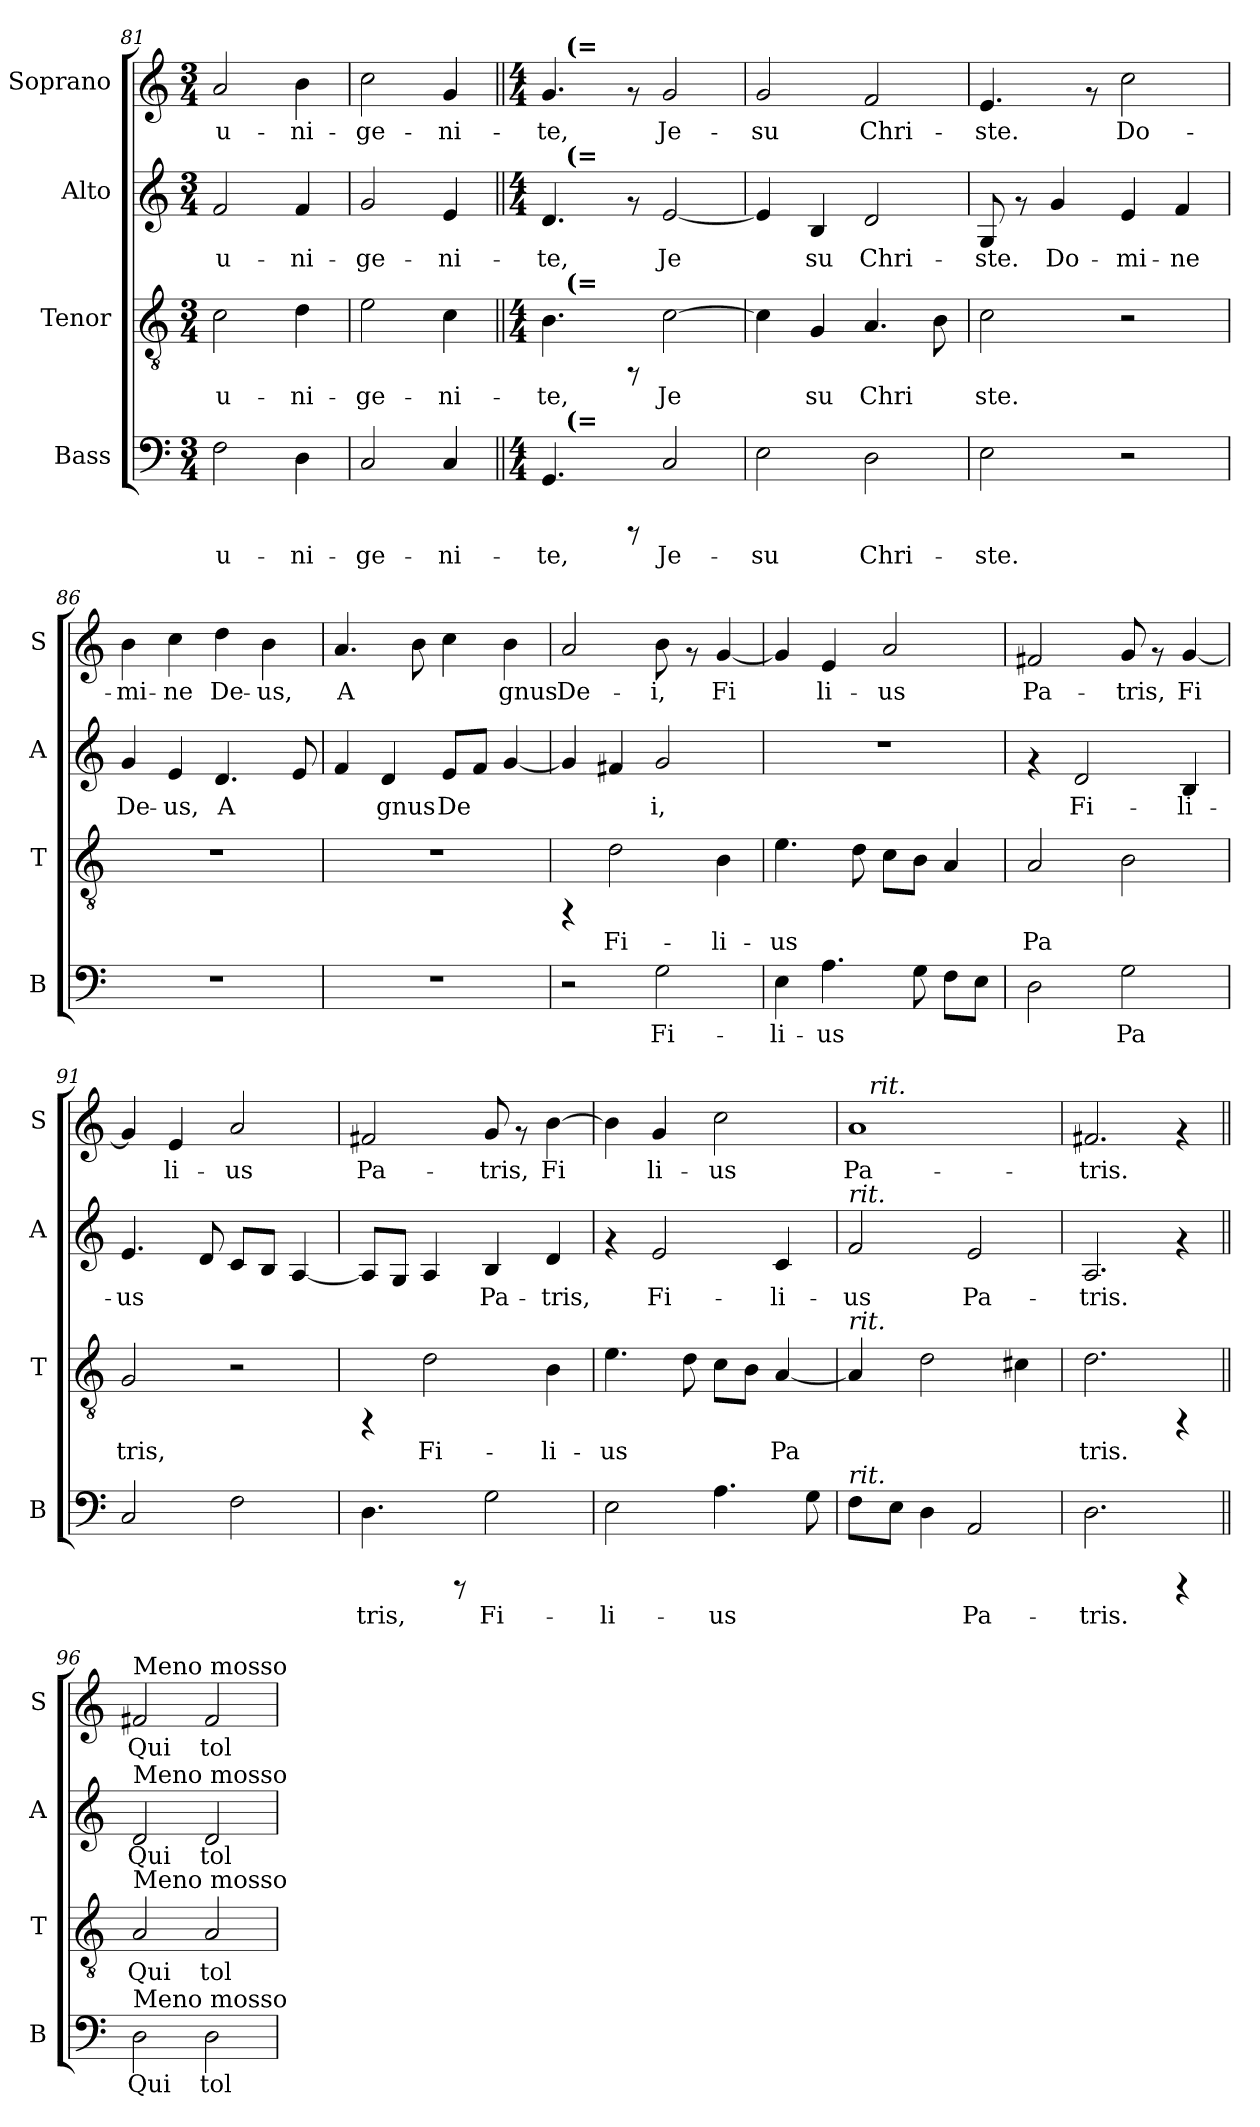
**kern	**text	**kern	**text	**kern	**text	**kern	**text
*part4	*part4	*part3	*part3	*part2	*part2	*part1	*part1
*staff4	*staff4	*staff3	*staff3	*staff2	*staff2	*staff1	*staff1
*I"Bass	*	*I"Tenor	*	*I"Alto	*	*I"Soprano	*
*I'B	*	*I'T	*	*I'A	*	*I'S	*
*clefF4	*	*clefGv2	*	*clefG2	*	*clefG2	*
*k[]	*	*k[]	*	*k[]	*	*k[]	*
*C:	*	*C:	*	*C:	*	*C:	*
*M3/4	*	*M3/4	*	*M3/4	*	*M3/4	*
=81	=81	=81	=81	=81	=81	=81	=81
!	!LO:LY:b:cj	!	!LO:LY:b:cj	!	!LO:LY:b:cj	!	!LO:LY:b:cj
2F\	u-	2c\	u-	2f/	u-	2a/	u-
!	!LO:LY:b:cj	!	!LO:LY:b:cj	!	!LO:LY:b:cj	!	!LO:LY:b:cj
4D\	-ni-	4d\	-ni-	4f/	-ni-	4b\	-ni-
=82	=82	=82	=82	=82	=82	=82	=82
!	!LO:LY:b:cj	!	!LO:LY:b:cj	!	!LO:LY:b:cj	!	!LO:LY:b:cj
2C/	-ge-	2e\	-ge-	2g/	-ge-	2cc\	-ge-
!	!LO:LY:b:cj	!	!LO:LY:b:cj	!	!LO:LY:b:cj	!	!LO:LY:b:cj
4C/	-ni-	4c\	-ni-	4e/	-ni-	4g/	-ni-
!!LO:LB:g=z
=83||	=83||	=83||	=83||	=83||	=83||	=83||	=83||
*M4/4	*	*M4/4	*	*M4/4	*	*M4/4	*
!	!LO:LY:b:cj	!	!LO:LY:b:cj	!	!LO:LY:b:cj	!	!LO:LY:b:cj
*^	*	*^	*	*^	*	*^	*
4.GG/	16ryy	-te,	4.B\	16ryy	-te,	4.d/	16ryy	-te,	4.g/	16ryy	-te,
!	!	!	!	!	!	!	!	!	!	!LO:TX:a:B:t=(=	!
!	!	!	!	!	!	!	!LO:TX:a:B:t=(=	!	!	!	!
!	!	!	!	!LO:TX:a:B:t=(=	!	!	!	!	!	!	!
!	!LO:TX:a:B:t=(=	!	!	!	!	!	!	!	!	!	!
.	2...ryy	.	.	2...ryy	.	.	2...ryy	.	.	2...ryy	.
8rCCC	.	.	8rFF	.	.	8rf	.	.	8rf	.	.
!	!	!LO:LY:b:cj	!	!	!LO:LY:b:cj	!	!	!LO:LY:b:cj	!	!	!LO:LY:b:cj
2C/	.	Je-	[>2c\	.	Je-	[<2e/	.	Je-	2g/	.	Je-
=84	=84	=84	=84	=84	=84	=84	=84	=84	=84	=84	=84
!	!	!LO:LY:b:cj	!	!	!LO:LY:b:cj	!	!	!LO:LY:b:cj	!	!	!LO:LY:b:cj
*v	*v	*	*	*	*	*v	*v	*	*v	*v	*
*	*	*v	*v	*	*	*	*	*
2E\	-su	4c\]	--	4e/]	--	2g/	-su
!	!	!	!LO:LY:b:cj	!	!LO:LY:b:cj	!	!
.	.	4G/	-su	4B/	-su	.	.
!	!LO:LY:b:cj	!	!LO:LY:b:cj	!	!LO:LY:b:cj	!	!LO:LY:b:cj
2D\	Chri-	4.A/	Chri-	2d/	Chri-	2f/	Chri-
!	!	!	!LO:LY:b:cj	!	!	!	!
.	.	8B\	--	.	.	.	.
=85	=85	=85	=85	=85	=85	=85	=85
!	!LO:LY:b:cj	!	!LO:LY:b:cj	!	!LO:LY:b:cj	!	!LO:LY:b:cj
2E\	-ste.	2c\	-ste.	8G/	-ste.	4.e/	-ste.
.	.	.	.	8rf	.	.	.
!	!	!	!	!	!LO:LY:b:cj	!	!
.	.	.	.	4g/	Do-	.	.
.	.	.	.	.	.	8rf	.
!	!	!	!	!	!LO:LY:b:cj	!	!LO:LY:b:cj
2r	.	2r	.	4e/	-mi-	2cc\	Do-
!	!	!	!	!	!LO:LY:b:cj	!	!
.	.	.	.	4f/	-ne	.	.
=86	=86	=86	=86	=86	=86	=86	=86
!	!	!	!	!	!LO:LY:b:cj	!	!LO:LY:b:cj
1r	.	1r	.	4g/	De-	4b\	-mi-
!	!	!	!	!	!LO:LY:b:cj	!	!LO:LY:b:cj
.	.	.	.	4e/	-us,	4cc\	-ne
!	!	!	!	!	!LO:LY:b:cj	!	!LO:LY:b:cj
.	.	.	.	4.d/	A-	4dd\	De-
!	!	!	!	!	!	!	!LO:LY:b:cj
.	.	.	.	.	.	4b\	-us,
!	!	!	!	!	!LO:LY:b:cj	!	!
.	.	.	.	8e/	--	.	.
=87	=87	=87	=87	=87	=87	=87	=87
!	!	!	!	!	!LO:LY:b:cj	!	!LO:LY:b:cj
1r	.	1r	.	4f/	--	4.a/	A-
!	!	!	!	!	!LO:LY:b:cj	!	!
.	.	.	.	4d/	-gnus	.	.
!	!	!	!	!	!	!	!LO:LY:b:cj
.	.	.	.	.	.	8b\	--
!	!	!	!	!	!LO:LY:b:cj	!	!LO:LY:b:cj
.	.	.	.	8e/L	De-	4cc\	--
!	!	!	!	!	!LO:LY:b:cj	!	!
.	.	.	.	8f/J	--	.	.
!	!	!	!	!	!LO:LY:b:cj	!	!LO:LY:b:cj
.	.	.	.	[>4g/	--	4b\	-gnus
!!LO:PB:g=z
=88	=88	=88	=88	=88	=88	=88	=88
!	!	!	!	!	!LO:LY:b:cj	!	!LO:LY:b:cj
2r	.	4rFF	.	4g/]	--	2a/	De-
!	!	!	!LO:LY:b:cj	!	!LO:LY:b:cj	!	!
.	.	2d\	Fi-	4f#X/	--	.	.
!	!LO:LY:b:cj	!	!	!	!LO:LY:b:cj	!	!LO:LY:b:cj
2G\	Fi-	.	.	2g/	-i,	8b\	-i,
.	.	.	.	.	.	8rf	.
!	!	!	!LO:LY:b:cj	!	!	!	!LO:LY:b:cj
.	.	4B\	-li-	.	.	[<4g/	Fi-
=89	=89	=89	=89	=89	=89	=89	=89
!	!LO:LY:b:cj	!	!LO:LY:b:cj	!	!	!	!LO:LY:b:cj
4E\	-li-	4.e\	-us	1r	.	4g/]	--
!	!LO:LY:b:cj	!	!	!	!	!	!LO:LY:b:cj
4.A\	-us	.	.	.	.	4e/	-li-
!	!	!	!LO:LY:b:cj	!	!	!	!
.	.	8d\	.	.	.	.	.
!	!	!	!LO:LY:b:cj	!	!	!	!LO:LY:b:cj
.	.	8c\L	.	.	.	2a/	-us
!	!LO:LY:b:cj	!	!LO:LY:b:cj	!	!	!	!
8G\	.	8B\J	.	.	.	.	.
!	!LO:LY:b:cj	!	!LO:LY:b:cj	!	!	!	!
8F\L	.	4A/	.	.	.	.	.
!	!LO:LY:b:cj	!	!	!	!	!	!
8E\J	.	.	.	.	.	.	.
=90	=90	=90	=90	=90	=90	=90	=90
!	!LO:LY:b:cj	!	!LO:LY:b:cj	!	!	!	!LO:LY:b:cj
2D\	.	2A/	Pa-	4rf	.	2f#X/	Pa-
!	!	!	!	!	!LO:LY:b:cj	!	!
.	.	.	.	2d/	Fi-	.	.
!	!LO:LY:b:cj	!	!LO:LY:b:cj	!	!	!	!LO:LY:b:cj
2G\	Pa-	2B\	--	.	.	8g/	-tris,
.	.	.	.	.	.	8rf	.
!	!	!	!	!	!LO:LY:b:cj	!	!LO:LY:b:cj
.	.	.	.	4B/	-li-	[<4g/	Fi-
=91	=91	=91	=91	=91	=91	=91	=91
!	!LO:LY:b:cj	!	!LO:LY:b:cj	!	!LO:LY:b:cj	!	!LO:LY:b:cj
2C/	--	2G/	-tris,	4.e/	-us	4g/]	--
!	!	!	!	!	!	!	!LO:LY:b:cj
.	.	.	.	.	.	4e/	-li-
!	!	!	!	!	!LO:LY:b:cj	!	!
.	.	.	.	8d/	.	.	.
!	!LO:LY:b:cj	!	!	!	!LO:LY:b:cj	!	!LO:LY:b:cj
2F\	--	2r	.	8c/L	.	2a/	-us
!	!	!	!	!	!LO:LY:b:cj	!	!
.	.	.	.	8B/J	.	.	.
!	!	!	!	!	!LO:LY:b:cj	!	!
.	.	.	.	[<4A/	.	.	.
=92	=92	=92	=92	=92	=92	=92	=92
!	!LO:LY:b:cj	!	!	!	!LO:LY:b:cj	!	!LO:LY:b:cj
4.D\	-tris,	4rFF	.	8A/L]	.	2f#X/	Pa-
!	!	!	!	!	!LO:LY:b:cj	!	!
.	.	.	.	8G/J	.	.	.
!	!	!	!LO:LY:b:cj	!	!LO:LY:b:cj	!	!
.	.	2d\	Fi-	4A/	.	.	.
8rCCC	.	.	.	.	.	.	.
!	!LO:LY:b:cj	!	!	!	!LO:LY:b:cj	!	!LO:LY:b:cj
2G\	Fi-	.	.	4B/	Pa-	8g/	-tris,
.	.	.	.	.	.	8rf	.
!	!	!	!LO:LY:b:cj	!	!LO:LY:b:cj	!	!LO:LY:b:cj
.	.	4B\	-li-	4d/	-tris,	[<4b\	Fi-
!!LO:LB:g=z
=93	=93	=93	=93	=93	=93	=93	=93
!	!LO:LY:b:cj	!	!LO:LY:b:cj	!	!	!	!LO:LY:b:cj
2E\	-li-	4.e\	-us	4rf	.	4b\]	--
!	!	!	!	!	!LO:LY:b:cj	!	!LO:LY:b:cj
.	.	.	.	2e/	Fi-	4g/	-li-
!	!	!	!LO:LY:b:cj	!	!	!	!
.	.	8d\	.	.	.	.	.
!	!LO:LY:b:cj	!	!LO:LY:b:cj	!	!	!	!LO:LY:b:cj
4.A\	-us-	8c\L	.	.	.	2cc\	-us
!	!	!	!LO:LY:b:cj	!	!	!	!
.	.	8B\J	.	.	.	.	.
!	!	!	!LO:LY:b:cj	!	!LO:LY:b:cj	!	!
.	.	[<4A/	Pa-	4c/	-li-	.	.
!	!LO:LY:b:cj	!	!	!	!	!	!
8G\	--	.	.	.	.	.	.
=94	=94	=94	=94	=94	=94	=94	=94
!	!	!	!	!LO:TX:a:i:t=rit.	!	!	!
!	!	!LO:TX:a:i:t=rit.	!	!	!	!	!
!LO:TX:a:i:t=rit.	!	!	!	!	!	!	!
!	!LO:LY:b:cj	!	!LO:LY:b:cj	!	!LO:LY:b:cj	!	!LO:LY:b:cj
*	*	*	*	*	*	*^	*
8F\L	--	4A/]	--	2f/	-us	1a	16ryy	Pa-
!	!	!	!	!	!	!	!LO:TX:a:i:t=rit.	!
.	.	.	.	.	.	.	2...ryy	.
!	!LO:LY:b:cj	!	!	!	!	!	!	!
8E\J	--	.	.	.	.	.	.	.
!	!LO:LY:b:cj	!	!LO:LY:b:cj	!	!	!	!	!
4D\	--	2d\	--	.	.	.	.	.
!	!LO:LY:b:cj	!	!	!	!LO:LY:b:cj	!	!	!
2AA/	-Pa-	.	.	2e/	Pa-	.	.	.
!	!	!	!LO:LY:b:cj	!	!	!	!	!
.	.	4c#X\	--	.	.	.	.	.
=95	=95	=95	=95	=95	=95	=95	=95	=95
!	!LO:LY:b:cj	!	!LO:LY:b:cj	!	!LO:LY:b:cj	!	!	!LO:LY:b:cj
*	*	*	*	*	*	*v	*v	*
2.D\	-tris.	2.d\	-tris.	2.A/	-tris.	2.f#X/	-tris.
4rCCC	.	4rFF	.	4rf	.	4rf	.
=96||	=96||	=96||	=96||	=96||	=96||	=96||	=96||
*MM110	*	*MM110	*	*MM110	*	*MM110	*
!	!	!	!	!	!	!LO:TX:a:t=Meno mosso	!
!	!	!	!	!LO:TX:a:t=Meno mosso	!	!	!
!	!	!LO:TX:a:t=Meno mosso	!	!	!	!	!
!LO:TX:a:t=Meno mosso	!	!	!	!	!	!	!
!	!LO:LY:b:cj	!	!LO:LY:b:cj	!	!LO:LY:b:cj	!	!LO:LY:b:cj
2D\	Qui	2A/	Qui	2d/	Qui	2f#X/	Qui
!	!LO:LY:b:cj	!	!LO:LY:b:cj	!	!LO:LY:b:cj	!	!LO:LY:b:cj
2D\	tol-	2A/	tol-	2d/	tol-	2f#/	tol-
=	=	=	=	=	=	=	=
*-	*-	*-	*-	*-	*-	*-	*-
